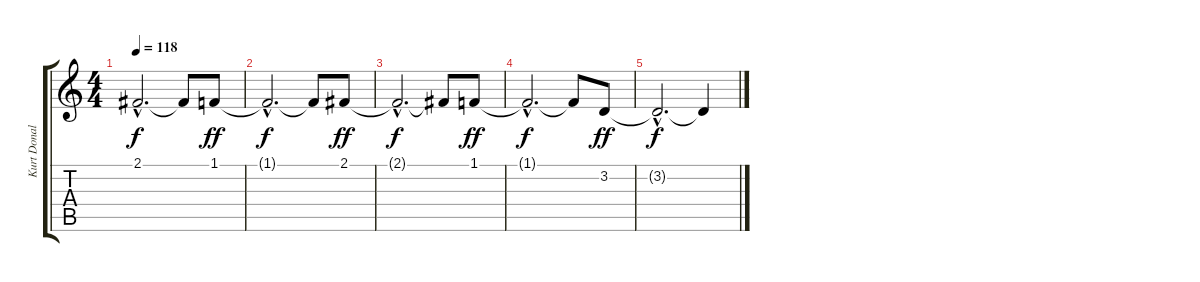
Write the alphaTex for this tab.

\track ("Kurt Donald Cobain (Voix)" "Kurt Donal") {instrument altosax}
\staff {score tabs}
\tuning (E4 B3 G3 D3 A2 E2) {hide}
\ts (4 4)
\tempo 118
\clef g2
\ks c
2.1{hac t}.2{d dy f} 2.1{t}.8 1.1.8{dy ff} |
1.1{hac t}.2{d dy f} 1.1{t}.8 2.1.8{dy ff} |
2.1{hac t}.2{d dy f} 2.1{t}.8 1.1.8{dy ff} |
1.1{hac t}.2{d dy f} 1.1{t}.8 3.2.8{dy ff} |
3.2{hac t}.2{d dy f} 3.2{t}.4
